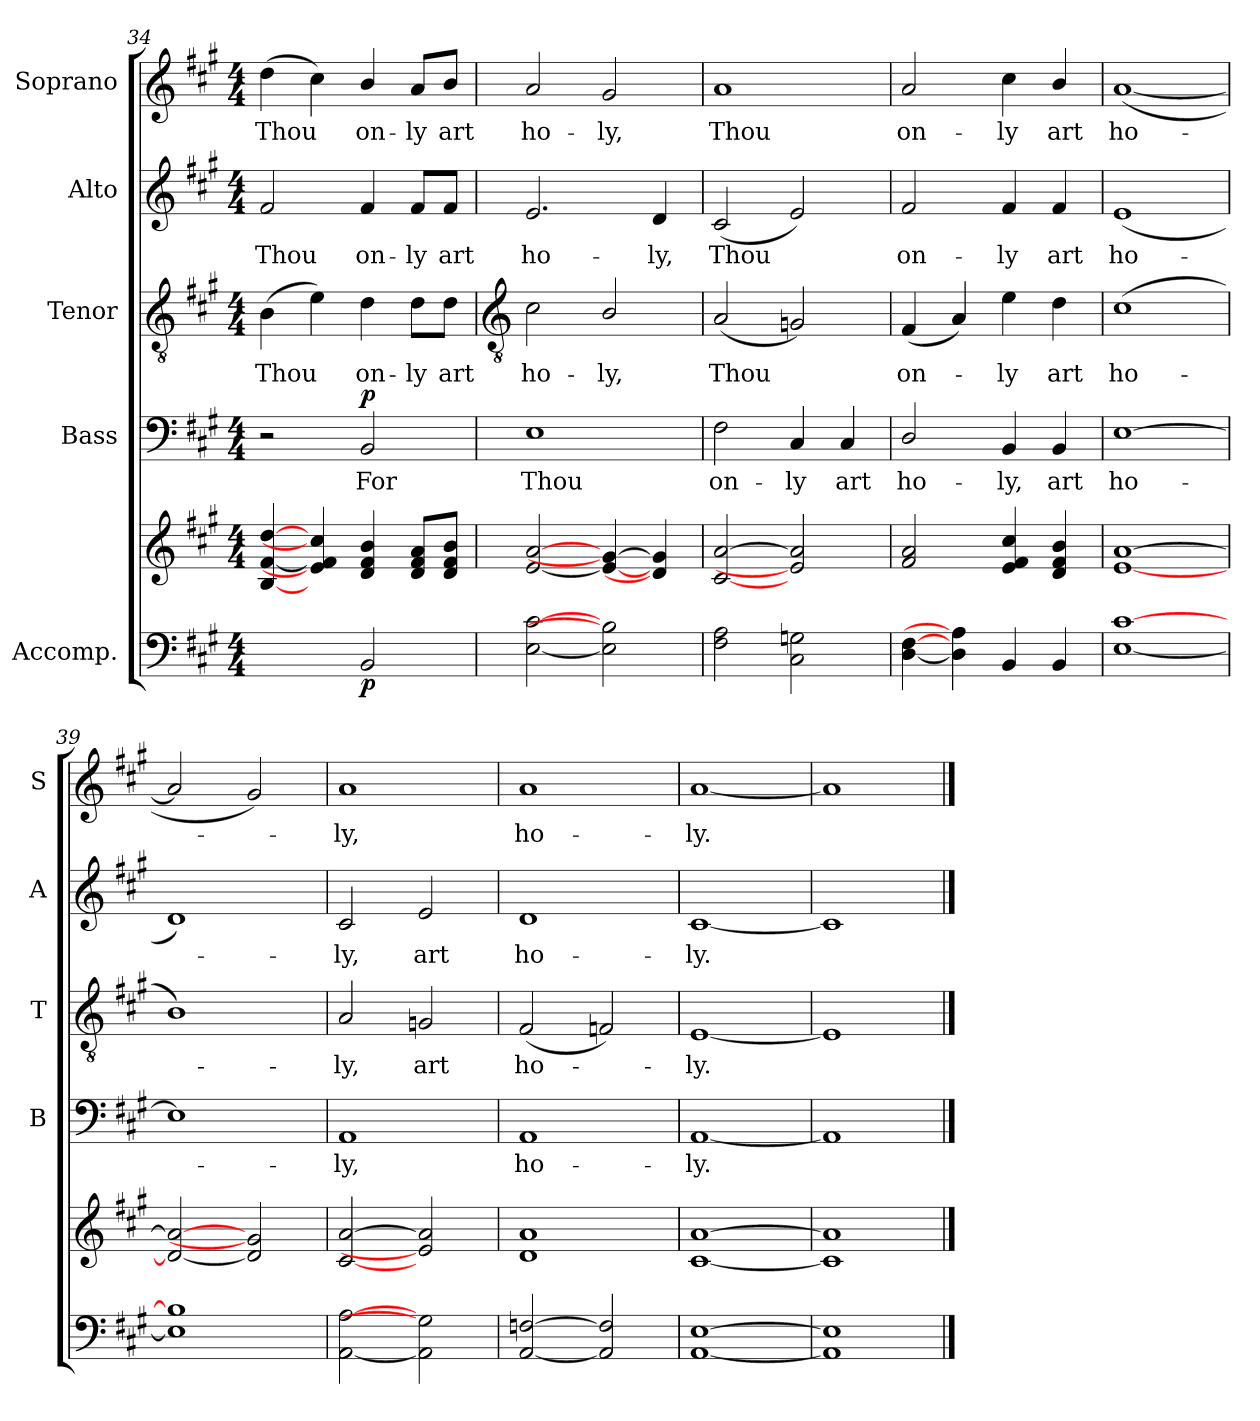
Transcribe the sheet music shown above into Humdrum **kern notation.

**kern	**kern	**dynam	**kern	**text	**dynam	**kern	**text	**kern	**text	**kern	**text
*part5	*part5	*part5	*part4	*part4	*part4	*part3	*part3	*part2	*part2	*part1	*part1
*staff6	*staff5	*staff5/6	*staff4	*staff4	*staff4	*staff3	*staff3	*staff2	*staff2	*staff1	*staff1
*I"Accomp.	*	*	*I"Bass	*	*	*I"Tenor	*	*I"Alto	*	*I"Soprano	*
*	*	*	*I'B	*	*	*I'T	*	*I'A	*	*I'S	*
*clefF4	*clefG2	*	*clefF4	*	*	*clefGv2	*	*clefG2	*	*clefG2	*
*k[f#c#g#]	*k[f#c#g#]	*	*k[f#c#g#]	*	*	*k[f#c#g#]	*	*k[f#c#g#]	*	*k[f#c#g#]	*
*A:	*A:	*	*A:	*	*	*A:	*	*A:	*	*A:	*
*M4/4	*M4/4	*	*M4/4	*	*	*M4/4	*	*M4/4	*	*M4/4	*
=34	=34	=34	=34	=34	=34	=34	=34	=34	=34	=34	=34
!	!	!	!	!	!	!	!LO:LY:b	!	!LO:LY:b	!	!LO:LY:b
2ryy	[4B [4f# [4dd	.	2r	.	.	(>4B	Thou	2f#	Thou	(>4dd	Thou
.	4e] 4f#] 4cc#]	.	.	.	.	4e)	.	.	.	4cc#)	.
!	!	!LO:DY:b=2	!	!LO:LY:b	!LO:DY:b	!	!LO:LY:b	!	!LO:LY:b	!	!LO:LY:b
2BB/	4d/ 4f#/ 4b/	p	2BB	For	p	4d	on-	4f#	on-	4b/	on-
!	!	!	!	!	!	!	!LO:LY:b	!	!LO:LY:b	!	!LO:LY:b
.	8d 8f# 8aL	.	.	.	.	8d\L	-ly	8f#/L	-ly	8a/L	-ly
!	!	!	!	!	!	!	!LO:LY:b	!	!LO:LY:b	!	!LO:LY:b
.	8d 8f# 8bJ	.	.	.	.	8d\J	art	8f#/J	art	8b/J	art
!!LO:LB:g=z
=35	=35	=35	=35	=35	=35	=35	=35	=35	=35	=35	=35
*	*	*	*	*	*	*clefGv2	*	*	*	*	*
!	!	!	!	!LO:LY:b	!	!	!LO:LY:b	!	!LO:LY:b	!	!LO:LY:b
[2E [2c#	[2e [2a	.	1E	Thou	.	2c#	ho-	2.e	ho-	2a	ho-
!	!	!	!	!	!	!	!LO:LY:b	!	!	!	!LO:LY:b
2E] 2B]	4e_ 4g#_	.	.	.	.	2B/	-ly,	.	.	2g#	-ly,
!	!	!	!	!	!	!	!	!	!LO:LY:b	!	!
.	4d] 4g#]	.	.	.	.	.	.	4d	-ly,	.	.
=36	=36	=36	=36	=36	=36	=36	=36	=36	=36	=36	=36
!	!	!	!	!LO:LY:b	!	!	!LO:LY:b	!	!LO:LY:b	!	!LO:LY:b
2F# 2A	[2c# [2a	.	2F#	on-	.	(<2A	Thou	(<2c#	Thou	1a	Thou
!	!	!	!	!LO:LY:b	!	!	!	!	!	!	!
2C# 2Gn	2e] 2a]	.	4C#	-ly	.	2Gn)	.	2e)	.	.	.
!	!	!	!	!LO:LY:b	!	!	!	!	!	!	!
.	.	.	4C#	art	.	.	.	.	.	.	.
=37	=37	=37	=37	=37	=37	=37	=37	=37	=37	=37	=37
!	!	!	!	!LO:LY:b	!	!	!LO:LY:b	!	!LO:LY:b	!	!LO:LY:b
[4D [4F#	2f# 2a	.	2D/	ho-	.	(<4F#	on-	2f#	on-	2a	on-
4D] 4A]	.	.	.	.	.	4A)	.	.	.	.	.
!	!	!	!	!LO:LY:b	!	!	!LO:LY:b	!	!LO:LY:b	!	!LO:LY:b
4BB	4e 4f# 4cc#	.	4BB	-ly,	.	4e	ly	4f#	-ly	4cc#	-ly
!	!	!	!	!LO:LY:b	!	!	!LO:LY:b	!	!LO:LY:b	!	!LO:LY:b
4BB	4d/ 4f#/ 4b/	.	4BB	art	.	4d	art	4f#	art	4b/	art
=38	=38	=38	=38	=38	=38	=38	=38	=38	=38	=38	=38
!	!	!	!	!LO:LY:b	!	!	!LO:LY:b	!	!LO:LY:b	!	!LO:LY:b
[1E [1c#	[1e [1a	.	[1E	ho-	.	(>1c#	ho-	(<1e	ho-	(<[1a	ho-
=39	=39	=39	=39	=39	=39	=39	=39	=39	=39	=39	=39
1E] 1B]	2d_ 2a_	.	1E]	.	.	1B)	.	1d)	.	2a]	.
.	2d] 2g#]	.	.	.	.	.	.	.	.	2g#)	.
=40	=40	=40	=40	=40	=40	=40	=40	=40	=40	=40	=40
!	!	!	!	!LO:LY:b	!	!	!LO:LY:b	!	!LO:LY:b	!	!LO:LY:b
[2AA [2A	[2c# [2a	.	1AA	ly,	.	2A	ly,	2c#	ly,	1a	ly,
!	!	!	!	!	!	!	!LO:LY:b	!	!LO:LY:b	!	!
2AA] 2G]	2e] 2a]	.	.	.	.	2Gn	art	2e	art	.	.
=41	=41	=41	=41	=41	=41	=41	=41	=41	=41	=41	=41
!	!	!	!	!LO:LY:b	!	!	!LO:LY:b	!	!LO:LY:b	!	!LO:LY:b
[2AA [2Fn	1d 1a	.	1AA	ho-	.	(<2F#	ho-	1d	ho-	1a	ho-
2AA] 2F]	.	.	.	.	.	2Fn)	.	.	.	.	.
=42	=42	=42	=42	=42	=42	=42	=42	=42	=42	=42	=42
!	!	!	!	!LO:LY:b	!	!	!LO:LY:b	!	!LO:LY:b	!	!LO:LY:b
[1AA [1E	[1c# [1a	.	[1AA	-ly.	.	[1E	ly.	[1c#	-ly.	[1a	-ly.
=43	=43	=43	=43	=43	=43	=43	=43	=43	=43	=43	=43
1AA] 1E]	1c#] 1a]	.	1AA]	.	.	1E]	.	1c#]	.	1a]	.
==	==	==	==	==	==	==	==	==	==	==	==
*-	*-	*-	*-	*-	*-	*-	*-	*-	*-	*-	*-
